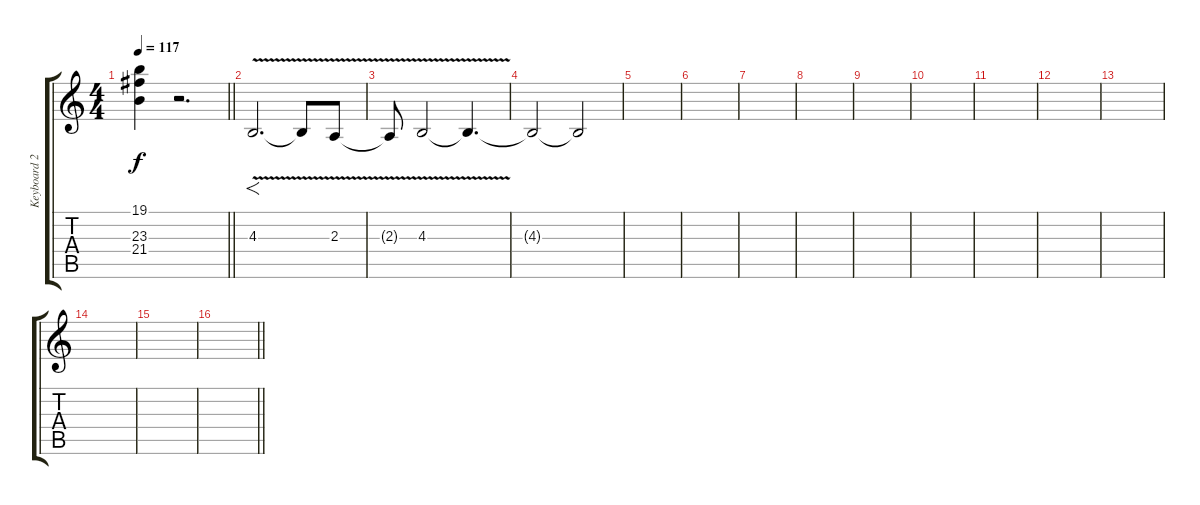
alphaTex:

\track ("Keyboard 2" "Keyboard 2") {instrument synthstrings1}
\staff {score tabs}
\tuning (E4 B3 G3 D3 A2 E2) {hide}
\ts (4 4)
\tempo 117
\clef g2
\barLineRight lightlight
\ks c
(19.1{t} 23.3{t} 21.4{t}).4{dy f} r.2{d} |
4.3{v}.2{f d volume 6 instrument violin} 4.3{t}.8 2.3{v}.8 |
2.3{t}.8 4.3{v}.2 4.3{t}.4{d} |
4.3{t}.2 4.3{t}.2 |
|
|
|
|
|
|
|
|
|
|
|
\barLineRight lightlight
